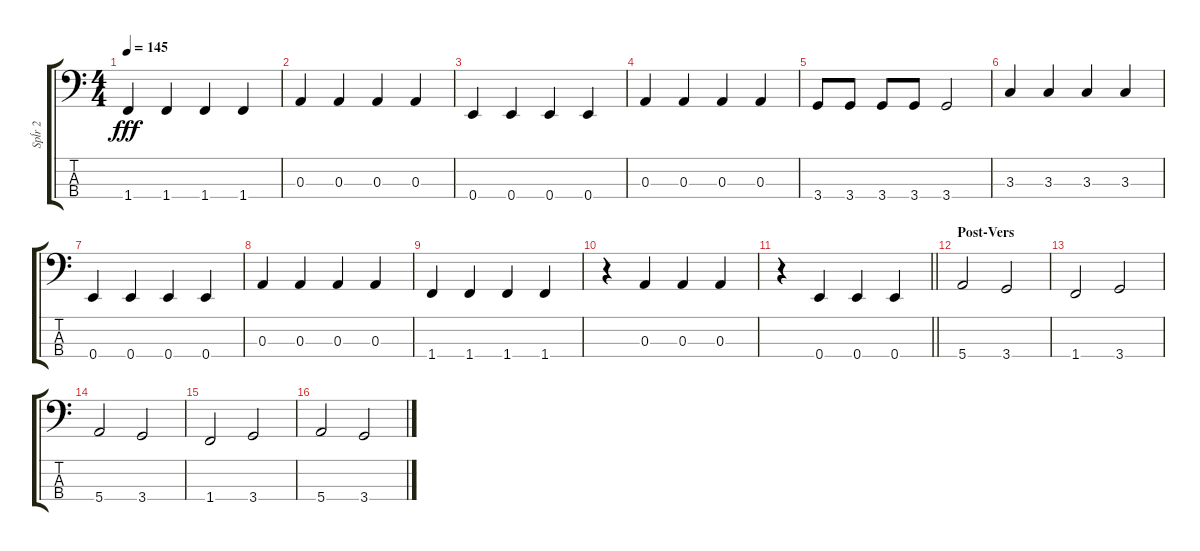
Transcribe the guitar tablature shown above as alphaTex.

\track ("Spĺr 2" "Spĺr 2") {instrument electricbasspick}
\staff {score tabs}
\tuning (G2 D2 A1 E1) {hide}
\ts (4 4)
\tempo 145
\clef f4
\ks c
1.4.4{dy fff} 1.4.4 1.4.4 1.4.4 |
0.3.4 0.3.4 0.3.4 0.3.4 |
0.4.4 0.4.4 0.4.4 0.4.4 |
0.3.4 0.3.4 0.3.4 0.3.4 |
3.4.8 3.4.8 3.4.8 3.4.8 3.4.2 |
3.3.4 3.3.4 3.3.4 3.3.4 |
0.4.4 0.4.4 0.4.4 0.4.4 |
0.3.4 0.3.4 0.3.4 0.3.4 |
1.4.4 1.4.4 1.4.4 1.4.4 |
r.4 0.3.4 0.3.4 0.3.4 |
\barLineRight lightlight
r.4 0.4.4 0.4.4 0.4.4 |
\section ("" "Post-Vers")
5.4.2 3.4.2 |
1.4.2 3.4.2 |
5.4.2 3.4.2 |
1.4.2 3.4.2 |
5.4.2 3.4.2
